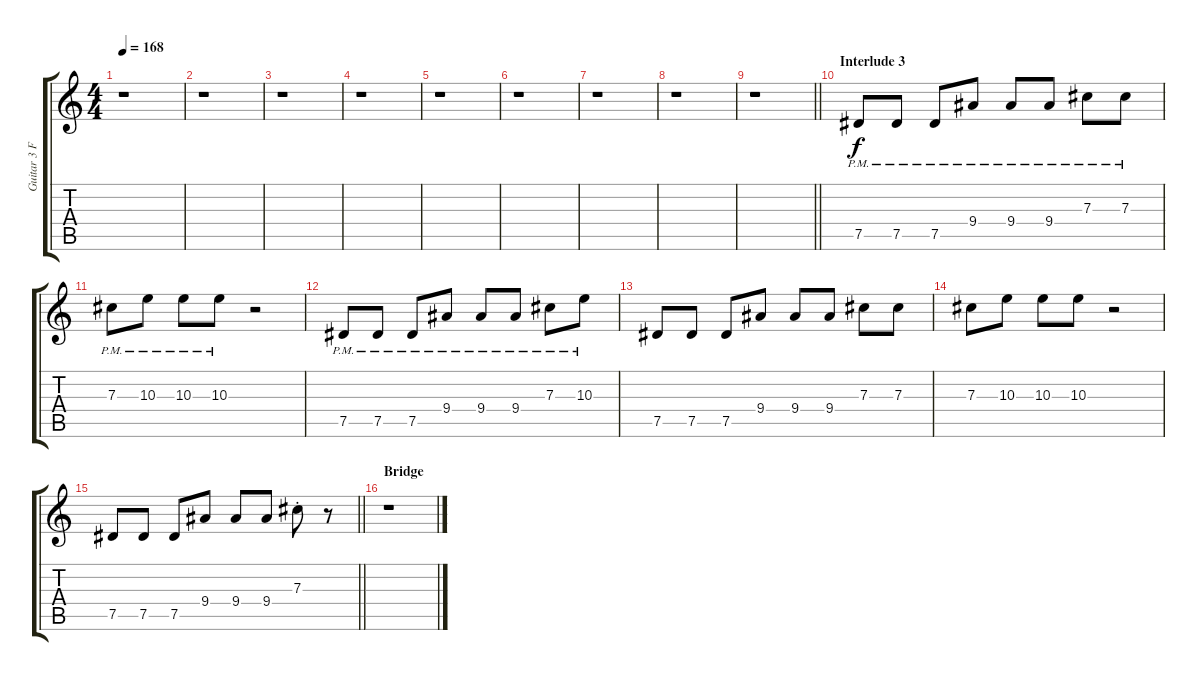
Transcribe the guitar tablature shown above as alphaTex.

\track ("Guitar 3 Fill In" "Guitar 3 F") {instrument distortionguitar}
\staff {score tabs}
\tuning (Eb4 Bb3 Gb3 Db3 Ab2 Eb2) {hide}
\ts (4 4)
\tempo 168
\clef g2
\ks c
r.1{dy f} |
r.1 |
r.1 |
r.1 |
r.1 |
r.1 |
r.1 |
r.1 |
\barLineRight lightlight
r.1 |
\section ("" "Interlude 3")
7.5{pm}.8 7.5{pm}.8 7.5{pm}.8 9.4{pm}.8 9.4{pm}.8 9.4{pm}.8 7.3{pm}.8 7.3{pm}.8 |
7.3{pm}.8 10.3{pm}.8 10.3{pm}.8 10.3{pm}.8 r.2 |
7.5{pm}.8 7.5{pm}.8 7.5{pm}.8 9.4{pm}.8 9.4{pm}.8 9.4{pm}.8 7.3{pm}.8 10.3{pm}.8 |
7.5.8 7.5.8 7.5.8 9.4.8 9.4.8 9.4.8 7.3.8 7.3.8 |
7.3.8 10.3.8 10.3.8 10.3.8 r.2 |
\barLineRight lightlight
7.5.8 7.5.8 7.5.8 9.4.8 9.4.8 9.4.8 7.3{st}.8 r.8 |
\section ("" "Bridge")
r.1
